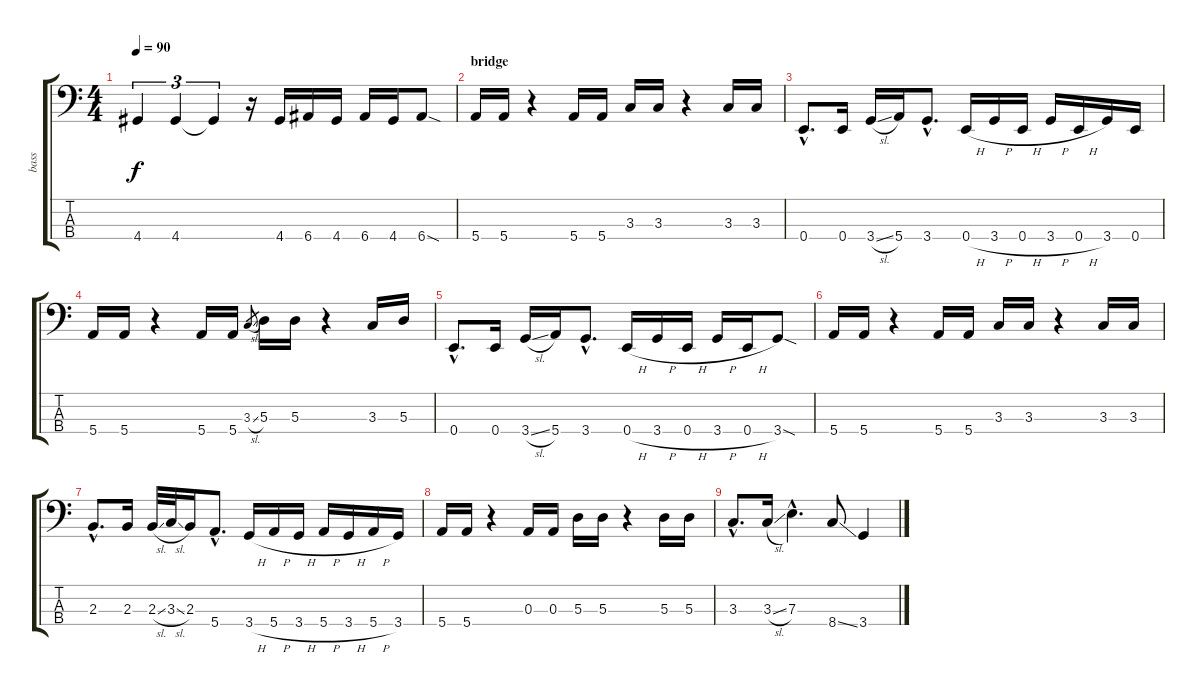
\track ("bass" "bass") {instrument fretlessbass}
\staff {score tabs}
\tuning (G2 D2 A1 E1) {hide}
\ts (4 4)
\tempo 90
\clef f4
\ks c
4.4.4{tu (3 2) dy f} 4.4.4{tu (3 2)} 4.4{t}.4{tu (3 2)} r.16 4.4.16 6.4.16 4.4.16 6.4.16 4.4.16 6.4{sod}.8 |
\section ("" "bridge")
5.4.16 5.4.16 r.4 5.4.16 5.4.16 3.3.16 3.3.16 r.4 3.3.16 3.3.16 |
0.4{hac}.8{d} 0.4.16 3.4{sl}.16 5.4.16 3.4{hac}.8{d} 0.4{h}.16 3.4{h}.16 0.4{h}.16 3.4{h}.16 0.4{h}.16 3.4.16 0.4.16 |
5.4.16 5.4.16 r.4 5.4.16 5.4.16 3.3{sl}.8{gr} 5.3.16 5.3.16 r.4 3.3.16 5.3.16 |
0.4{hac}.8{d} 0.4.16 3.4{sl}.16 5.4.16 3.4{hac}.8{d} 0.4{h}.16 3.4{h}.16 0.4{h}.16 3.4{h}.16 0.4{h}.16 3.4{sod}.8 |
5.4.16 5.4.16 r.4 5.4.16 5.4.16 3.3.16 3.3.16 r.4 3.3.16 3.3.16 |
2.3{hac}.8{d} 2.3.16 2.3{sl}.32 3.3{sl}.32 2.3.16 5.4{hac}.8{d} 3.4{h}.16 5.4{h}.16 3.4{h}.16 5.4{h}.16 3.4{h}.16 5.4{h}.16 3.4.16 |
5.4.16 5.4.16 r.4 0.3.16 0.3.16 5.3.16 5.3.16 r.4 5.3.16 5.3.16 |
3.3{hac}.8{d} 3.3{sl}.16 7.3{hac}.4{d} 8.4{ss}.8 3.4.4
